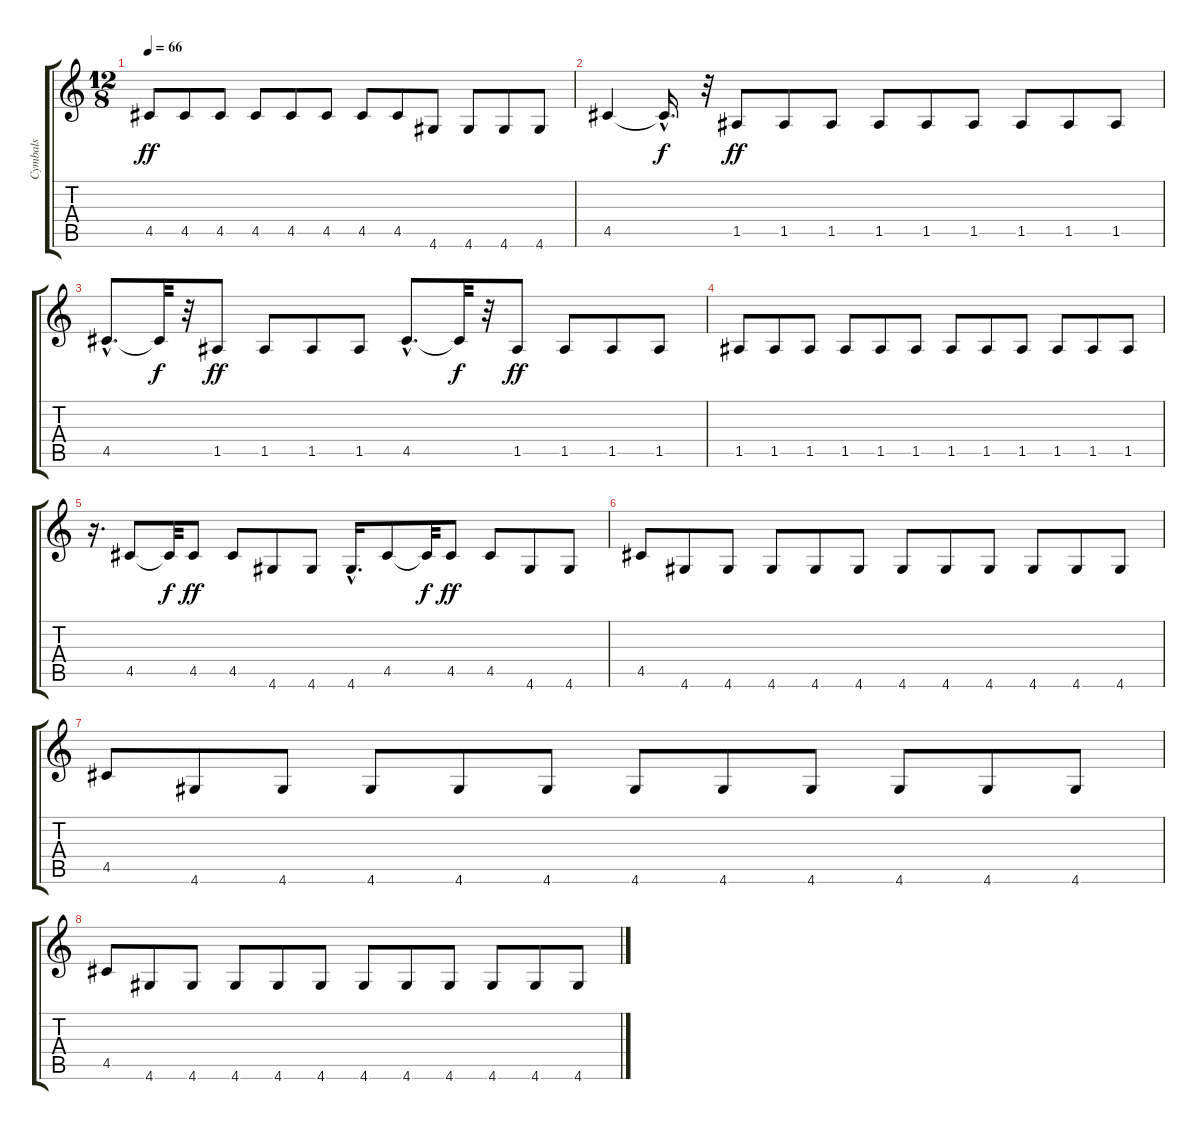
\track ("Cymbals" "Cymbals") {instrument acousticguitarnylon}
\staff {score tabs}
\tuning (E4 B3 G3 D3 A2 E2) {hide}
\ts (12 8)
\tempo 66
\clef g2
\ks c
4.5.8{dy ff} 4.5.8 4.5.8 4.5.8 4.5.8 4.5.8 4.5.8 4.5.8 4.6.8 4.6.8 4.6.8 4.6.8 |
4.5.4 4.5{hac t}.16{d dy f} r.32 1.5.8{dy ff} 1.5.8 1.5.8 1.5.8 1.5.8 1.5.8 1.5.8 1.5.8 1.5.8 |
4.5{hac}.8{d} 4.5{t}.32{dy f} r.32 1.5.8{dy ff} 1.5.8 1.5.8 1.5.8 4.5{hac}.8{d} 4.5{t}.32{dy f} r.32 1.5.8{dy ff} 1.5.8 1.5.8 1.5.8 |
1.5.8 1.5.8 1.5.8 1.5.8 1.5.8 1.5.8 1.5.8 1.5.8 1.5.8 1.5.8 1.5.8 1.5.8 |
r.16{d} 4.5.8 4.5{t}.32{dy f} 4.5.8{dy ff} 4.5.8 4.6.8 4.6.8 4.6{hac}.16{d} 4.5.8 4.5{t}.32{dy f} 4.5.8{dy ff} 4.5.8 4.6.8 4.6.8 |
4.5.8 4.6.8 4.6.8 4.6.8 4.6.8 4.6.8 4.6.8 4.6.8 4.6.8 4.6.8 4.6.8 4.6.8 |
4.5.8 4.6.8 4.6.8 4.6.8 4.6.8 4.6.8 4.6.8 4.6.8 4.6.8 4.6.8 4.6.8 4.6.8 |
4.5.8 4.6.8 4.6.8 4.6.8 4.6.8 4.6.8 4.6.8 4.6.8 4.6.8 4.6.8 4.6.8 4.6.8
